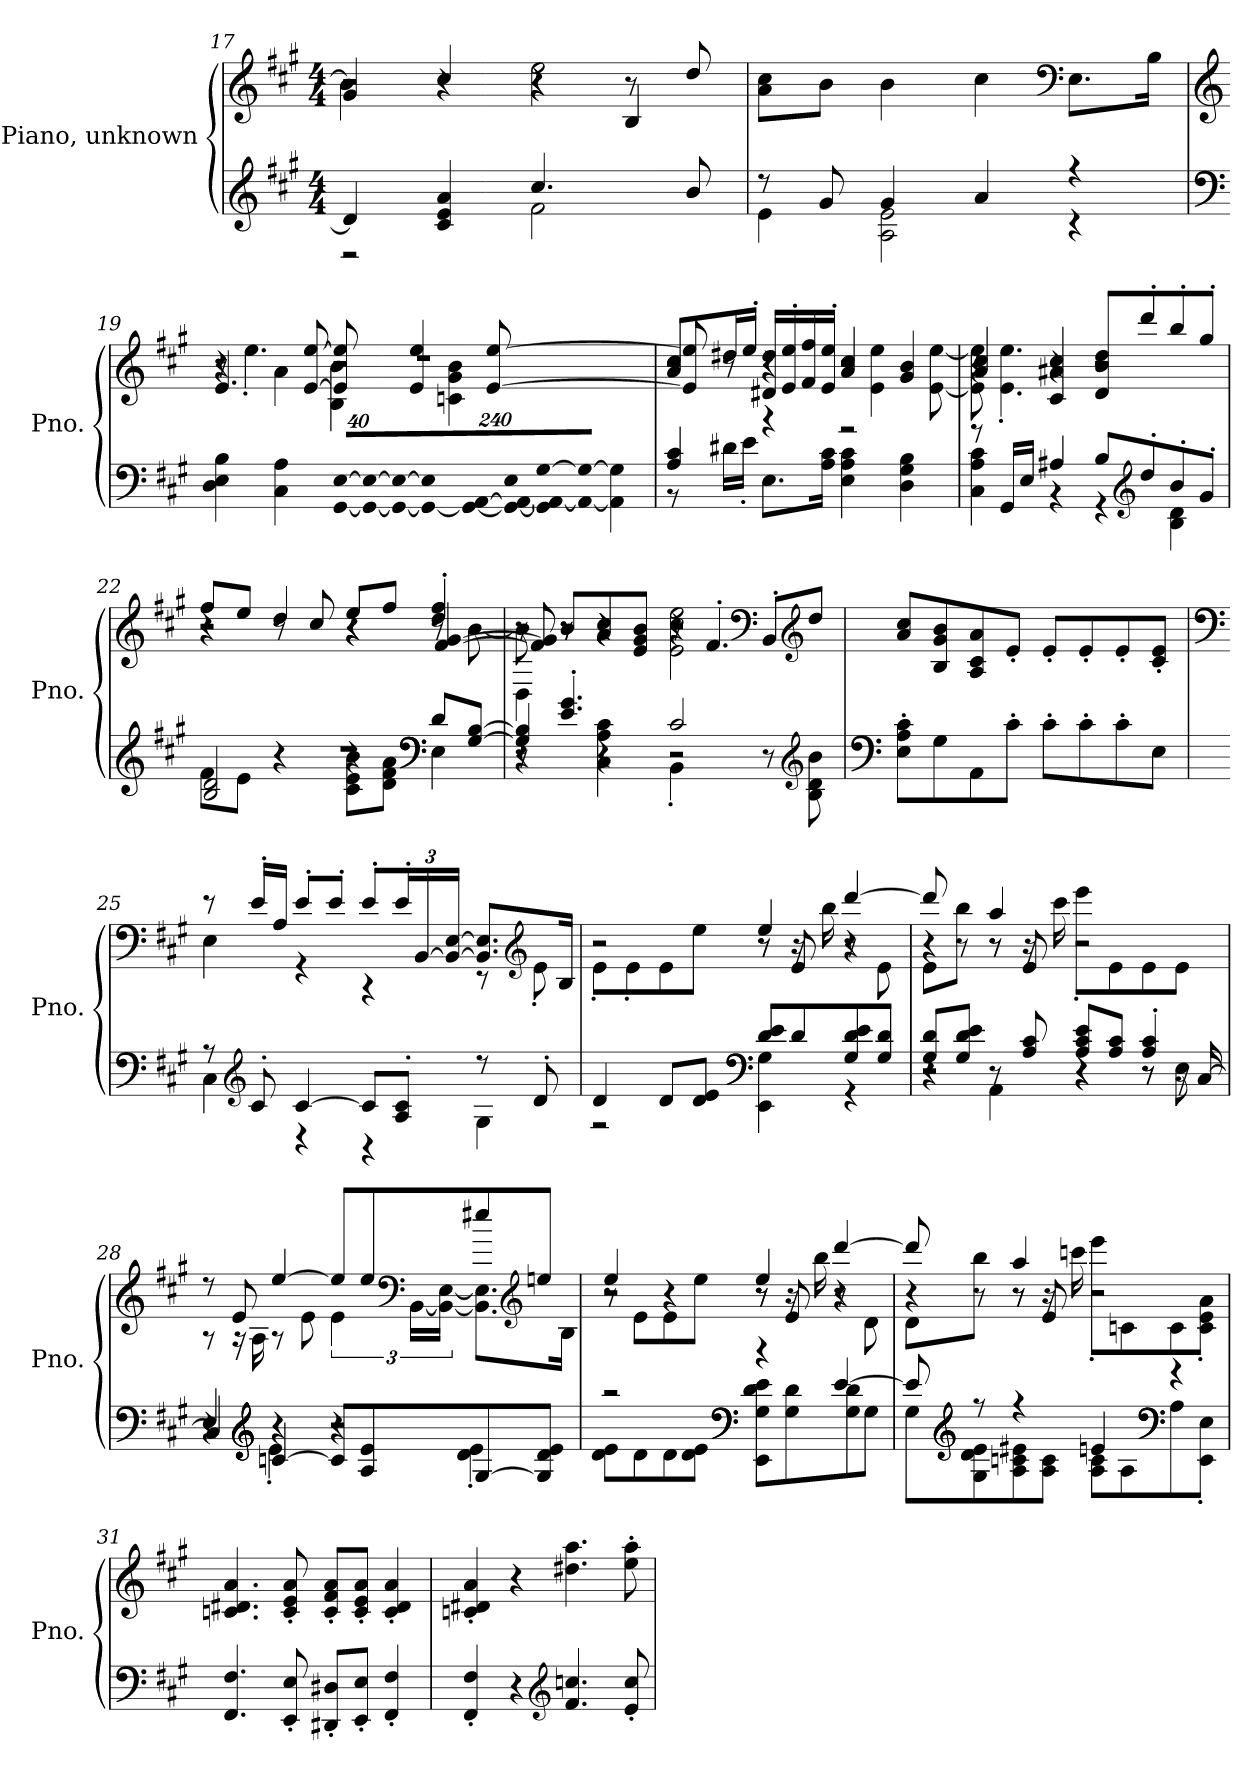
**kern	**kern
*part1	*part1
*staff2	*staff1
*I"Piano, unknown	*
*I'Pno.	*
*clefG2	*clefG2
*k[f#c#g#]	*k[f#c#g#]
*M4/4	*M4/4
=17	=17
*^	*^
*	*	*	*^
4d/]	2r	4g#/	4b\]	2r
4c#/ 4e/ 4a/	.	4cc#/	4r	.
4.cc#/	2f#\	4r	2ee\	4r
.	.	8r	.	4B/
8b/	.	8dd/	.	.
*	*	*v	*v	*v
=18	=18	=18
8r	4e\	8a\ 8cc#\L
8g#/	.	8b\J
4g#/	2A\ 2e\	4b\
4a/	.	4cc#\
*	*	*clefF4
4r	4r	8.E\L
.	.	16B\Jk
*v	*v	*
!!LO:LB:g=z
=19	=19
*clefF4	*clefG2
*	*^
*	*	*^
*	*	*	*^
4D\ 4E\ 4B\	1r	8r	4.e/	4r
.	.	4.ee'\	.	.
4C#\ 4A\	.	.	.	4a\
.	.	.	[8e/ [8ee/	.
*Xbrackettup	*	*	*	*
!LO:N:vis=32	!	!	!	!
[640%23GG#/ [640%23E/LLL	.	2r	8e/] 8ee/]	4B\ 4b\
!LO:N:vis=32	!	!	!	!
640%23GG#/_ 640%23E/_J	.	.	.	.
!LO:N:vis=16	!	!	!	!
1920%137GG#/_ 1920%137E/_	.	.	.	.
.	.	.	4e/ 4ee/	.
!LO:N:vis=64	!	!	!	!
960%17GG#/_ 960%17E/]LL	.	.	.	.
!LO:N:vis=64	!	!	!	!
960%17GG#/_ [960%17AA/J	.	.	.	.
!LO:N:vis=32	!	!	!	!
640%23GG#/_ 640%23AA/_ 640%23E/	.	.	.	.
!LO:N:vis=64	!	!	!	!
960%17GG#/] 960%17AA/_ [960%17G#/L	.	.	.	.
!LO:N:vis=64	!	!	!	!
960%17AA/_ 960%17G#/_JJJJ	.	.	.	.
4AA\] 4G#\]	.	.	.	4cn\ 4g#\ 4b\
.	.	.	[8e/ [8ee/	.
*	*	*	*v	*v
=20	=20	=20	=20
*^	*	*	*
4A/ 4c#/	8r	8a/ 8cc#/L	2r	8e/] 8ee/]
.	16d#X\LL	16dd#X/L	.	8r
.	16e'\JJ	16ee'/JJ	.	.
4r	8.E\L	16d#X/ 16dd#/LL	.	4r
.	.	16e/' 16ee/'	.	.
.	.	16f#/ 16ff#/	.	.
.	16A\ 16c#\Jk	16e/' 16ee/'JJ	.	.
2r	4E\ 4A\ 4c#\	2r	8r	4a/ 4cc#/
.	.	.	4e\ 4ee\	.
.	4D\ 4G#\ 4B\	.	.	4g#/ 4b/
.	.	.	[8e\ [8ee\	.
!!LO:PB:g=z	!!	!!
=21	=21	=21	=21	=21
8r	4C#\ 4A\ 4c#\	4r	8e\] 8ee\]	4a/ 4cc#/
16GG#/LL	.	.	4.e\' 4.ee\'	.
16E/JJ	.	.	.	.
4A#X/	4r	4c#/ 4a#X/ 4cc#/	.	4r
8B/L	4r	8d/ 8b/ 8dd/L	2r	2r
*clefG2	*	*	*	*
8dd'/	.	8ddd'/	.	.
8b'/	4B\ 4d\	8bb'/	.	.
8g#'/J	.	8gg#'/J	.	.
=22	=22	=22	=22	=22
*	*^	*	*	*
1r	8f#\L	2B/ 2d/	8ff#/L	2r	4r
.	8e\J	.	8ee/J	.	.
.	4r	.	8r	.	4dd/
.	.	.	8cc#/	.	.
.	8c#\ 8e\ 8b\L	4r	8ee/L	4r	4r
.	8d\ 8f#\ 8a\J	.	8ff#/J	.	.
*clefF4	*	*	*	*	*
.	4E\	8d/L	4dd/' 4ff#/'	8r	[4f#/ [4g#/
.	.	[8G#/ [8B/J	.	[8b\	.
=23	=23	=23	=23	=23	=23
*	*	*	*	*	*^
8r	4r	4G#/] 4B/]	8r	8b\]	8f#/] 8g#/]	4D\
4.e/' 4.g#/'	.	.	8b/L	8r	8r	.
.	4C#\ 4A\ 4c#\	4r	8a/ 8cc#/	4r	4r	4r
.	.	.	8e/ 8g#/ 8b/J	.	.	.
2r	4BB'\	2c#/	4r	2e\ 2cc#\ 2ee\	8r	2r
.	.	.	.	.	4.f#'/	.
*	*	*	*clefF4	*	*	*
.	8r	.	8BB'/L	.	.	.
*clefG2	*	*	*clefG2	*	*	*
.	8B\ 8d\ 8b\	.	8dd/J	.	.	.
*v	*v	*v	*	*	*	*
*	*v	*v	*v	*v
!!LO:LB:g=z
=24	=24
*clefF4	*
8E\' 8A\' 8c#\'L	8a/ 8cc#/L
8G#\	8B/ 8g#/ 8b/
8AA\	8A/ 8c#/ 8a/
8c#'\J	8e'/J
8c#'\L	8e'/L
8c#'\	8e'/
8c#'\	8e'/
8E\J	8c#/' 8e/'J
=25	=25
*	*clefF4
*^	*^
8r	4C#\	8r	4E\
*clefG2	*	*	*
8c#'/	.	16e'/LL	.
.	.	16A/JJ	.
[4c#/	4r	8e'/L	4r
.	.	8e'/J	.
8c#/L]	4r	8e'/L	4r
*	*	*Xbrackettup	*
8A/' 8c#/'J	.	24e'/L	.
.	.	[24BB/	.
.	.	24BB/_ [24E/JJ	.
8r	4G#\	8.BB/] 8.E/]L	8r
*	*	*clefG2	*
8d'/	.	.	8e'\
.	.	16B/Jk	.
!!LO:LB:g=z
=26	=26	=26	=26
*	*	*	*^
4d/	2r	2r	8e'\L	2r
.	.	.	8e'\	.
8d/L	.	.	8e\	.
8d/ 8e/J	.	.	8ee\J	.
*clefF4	*	*	*	*
8d/ 8e/L	4EE\ 4G#\	4ee/	8r	8r
8d/	.	.	16r	8e/
.	.	.	16bb\	.
8G#/ 8d/ 8e/	4r	[4ddd/	8r	4r
8G#/ 8d/J	.	.	8e\	.
=27	=27	=27	=27	=27
*	*^	*	*	*
8G#/ 8d/L	4r	2r	8ddd/]	8e\L	4r
8G#/ 8d/ 8e/J	.	.	8r	8bb\J	.
8r	4AA\	.	4aa/	8r	8r
8A/ 8c#/	.	.	.	16r	8e/
.	.	.	.	16ccc#\	.
8A/ 8c#/ 8e/L	4r	4r	2r	8eee'\L	2r
8A/ 8c#/J	.	.	.	8e\	.
4A/' 4c#/'	8r	8r	.	8e\	.
.	8E\	16r	.	8e\J	.
.	.	[16C#/	.	.	.
*	*	*	*	*v	*v
!!LO:LB:g=z
=28	=28	=28	=28	=28
4E/	4r	4C#/]	8r	8r
.	.	.	8e/	16r
.	.	.	.	16A\
*clefG2	*	*	*	*
[4cn/	4e'\	4r	[4ee/	8r
.	.	.	.	8e\
*	*	*	*	*brackettup
8c/L]	4r	2r	8ee/L]	6e\
8A/ 8e/	.	.	8ee/	.
*	*	*	*clefF4	*
.	.	.	.	[24BB\LL
.	.	.	.	24BB\_ [24E\JJ
[8G#/	4d\' 4e\'	.	8ee#X/	8.BB\] 8.E\]L
*	*	*	*clefG2	*
8G#/] 8d/ 8e/J	.	.	8een/J	.
.	.	.	.	16B\Jk
*	*v	*v	*	*
=29	=29	=29	=29
*	*	*	*^
2r	8d\ 8e\L	4ee/	8r	2r
.	8d\	.	8e\L	.
.	8d\	4r	8e\	.
.	8d\ 8e\J	.	8ee\J	.
*clefF4	*	*	*	*
4r	8EE\ 8G#\ 8d\ 8e\L	4ee/	8r	8r
.	8G#\ 8d\	.	16r	8e/
.	.	.	16bb\	.
[4e/	8G#\ 8d\	[4ddd/	8r	4r
.	8G#\J	.	8d\	.
!!LO:LB:g=z	!!	!!
=30	=30	=30	=30	=30
8e/]	8G#\L	8ddd/]	8d\L	4r
*clefG2	*	*	*	*
8r	8G#\ 8d\ 8e\	8r	8bb\J	.
4r	8A\ 8cn\ 8e#X\	4aa/	8r	8r
.	8A\ 8c\J	.	16r	8e/
.	.	.	16cccn\	.
4en/	8A\ 8c\L	2r	8eee'\L	2r
.	8A\	.	8cn\	.
*clefF4	*	*	*	*
4r	8A\	.	8c\	.
.	8EE\' 8E\'J	.	8c\' 8e\' 8a\'J	.
*v	*v	*	*	*
*	*v	*v	*v
=31	=31
4.FF#/ 4.F#/	4.cn/ 4.d#X/ 4.a/
8EE/' 8E/'	8c/' 8e/' 8a/'
8DD#X/' 8D#X/'L	8c/' 8f#/' 8a/'L
8EE/' 8E/'J	8c/' 8e/' 8a/'J
4FF#/' 4F#/'	4c/' 4d#/' 4a/'
=32	=32
4FF#/' 4F#/'	4cn/' 4d#X/' 4a/'
4r	4r
*clefG2	*
4.f#/ 4.ccn/	4.dd#X\ 4.aa\
8e/' 8cc/'	8ee\' 8aa\'
=	=
*-	*-
